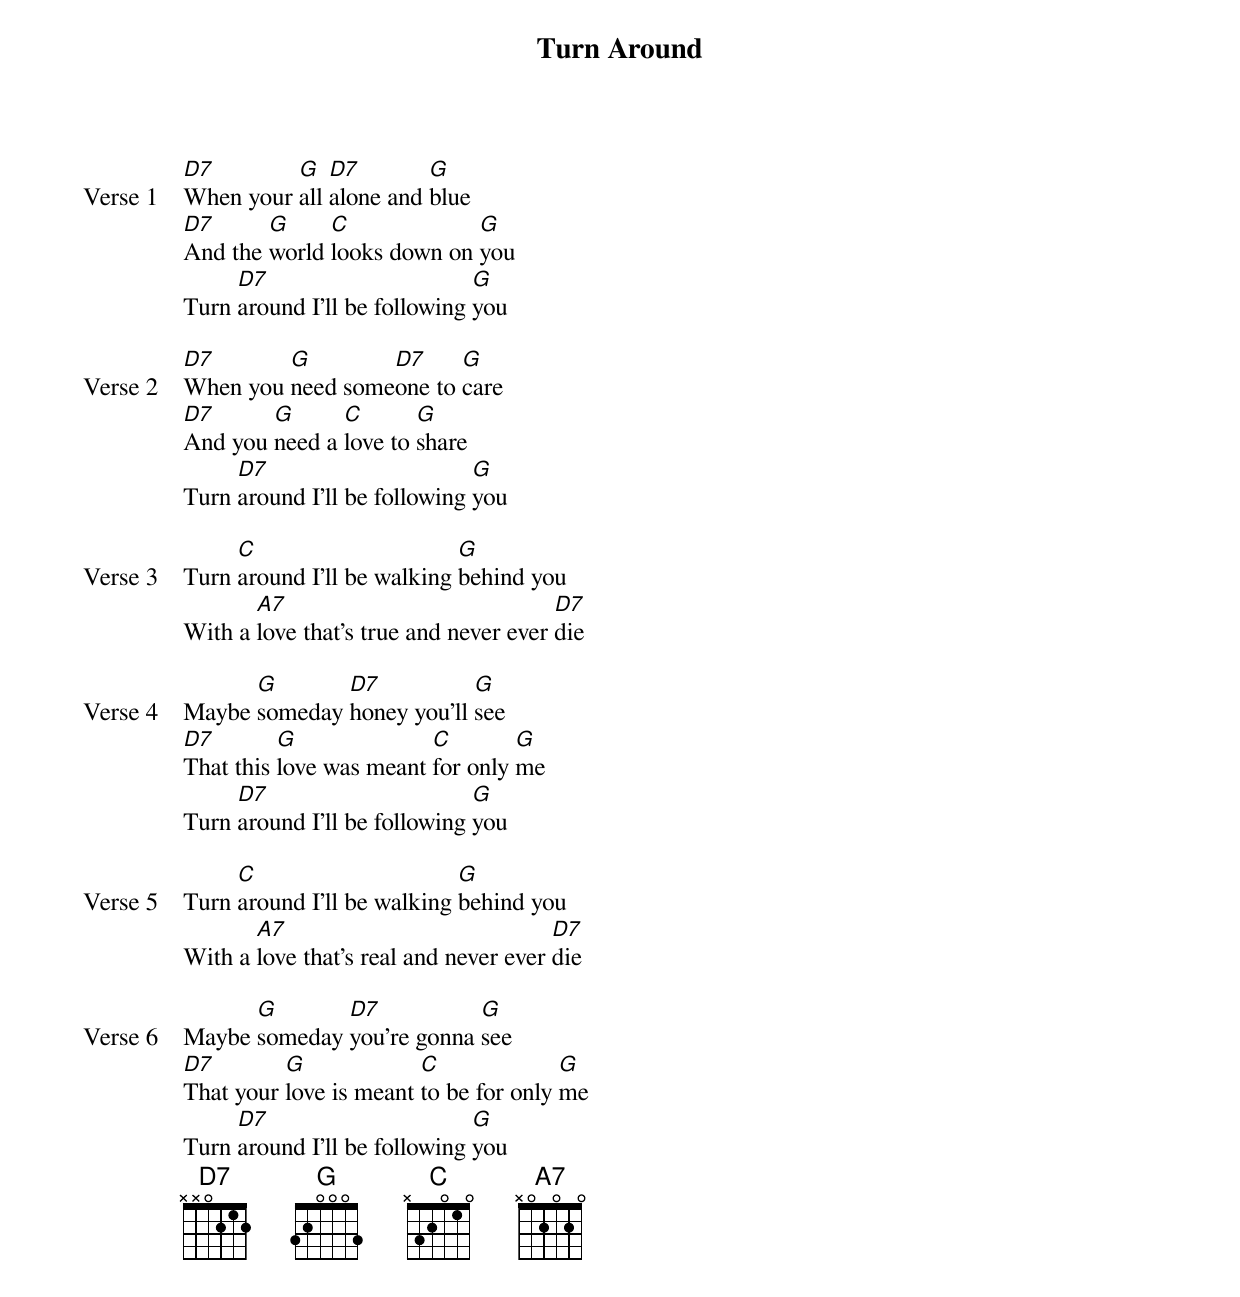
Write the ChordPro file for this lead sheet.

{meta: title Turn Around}
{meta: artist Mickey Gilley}
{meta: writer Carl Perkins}

{start_of_verse: Verse 1}
[D7]When your [G]all [D7]alone and [G]blue
[D7]And the [G]world [C]looks down on [G]you
Turn [D7]around I'll be following [G]you
{end_of_verse}

{start_of_verse: Verse 2}
[D7]When you [G]need some[D7]one to [G]care
[D7]And you [G]need a [C]love to [G]share
Turn [D7]around I'll be following [G]you
{end_of_verse}

{start_of_verse: Verse 3}
Turn [C]around I'll be walking [G]behind you
With a [A7]love that's true and never ever [D7]die
{end_of_verse}

{start_of_verse: Verse 4}
Maybe [G]someday [D7]honey you'll [G]see
[D7]That this [G]love was meant [C]for only [G]me
Turn [D7]around I'll be following [G]you
{end_of_verse}

{start_of_verse: Verse 5}
Turn [C]around I'll be walking [G]behind you
With a [A7]love that’s real and never ever [D7]die
{end_of_verse}

{start_of_verse: Verse 6}
Maybe [G]someday [D7]you're gonna [G]see
[D7]That your [G]love is meant [C]to be for only [G]me
Turn [D7]around I'll be following [G]you
{end_of_verse}
